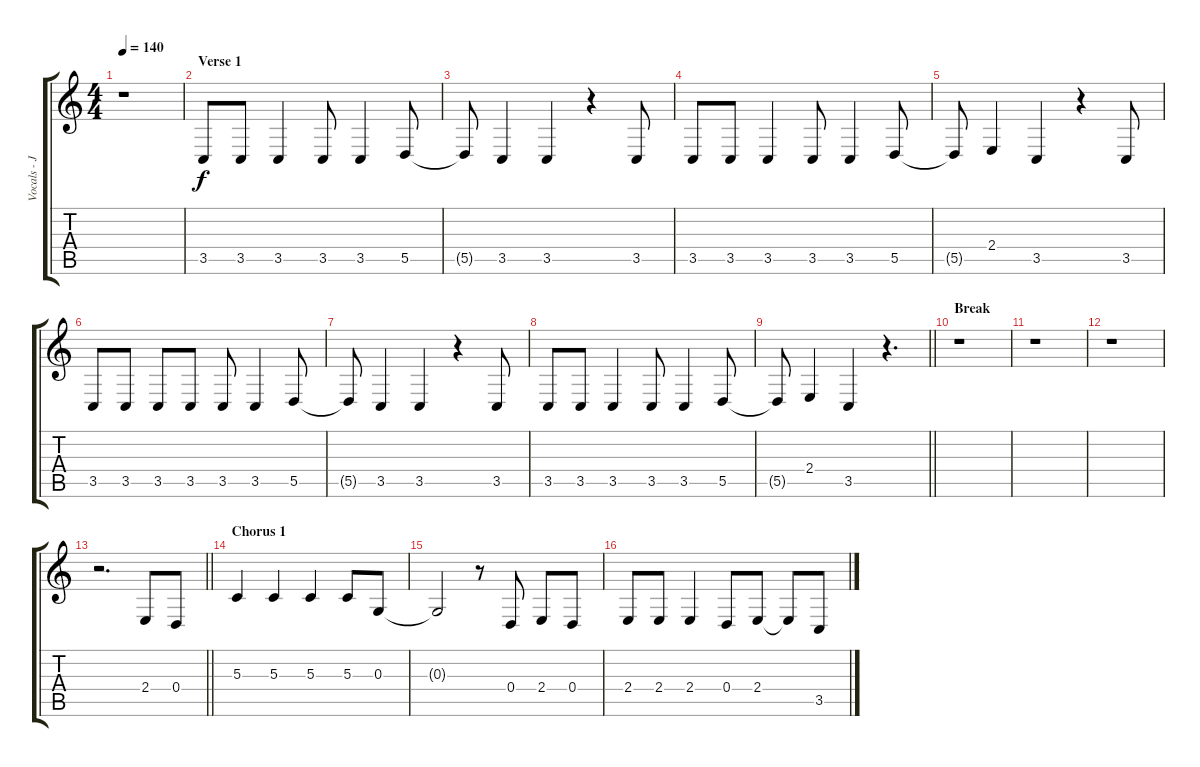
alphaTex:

\track ("Vocals - Jim Reid" "Vocals - J") {instrument lead2sawtooth}
\staff {score tabs}
\tuning (E4 B3 G3 D3 A2 E2) {hide}
\ts (4 4)
\tempo 140
\clef g2
\ks c
r.1{dy f instrument lead2sawtooth} |
\section ("" "Verse 1")
3.5.8 3.5.8 3.5.4 3.5.8 3.5.4 5.5.8 |
5.5{t}.8 3.5.4 3.5.4 r.4 3.5.8 |
3.5.8 3.5.8 3.5.4 3.5.8 3.5.4 5.5.8 |
5.5{t}.8 2.4.4 3.5.4 r.4 3.5.8 |
3.5.8 3.5.8 3.5.8 3.5.8 3.5.8 3.5.4 5.5.8 |
5.5{t}.8 3.5.4 3.5.4 r.4 3.5.8 |
3.5.8 3.5.8 3.5.4 3.5.8 3.5.4 5.5.8 |
\barLineRight lightlight
5.5{t}.8 2.4.4 3.5.4 r.4{d} |
\section ("" "Break")
r.1 |
r.1 |
r.1 |
\barLineRight lightlight
r.2{d} 2.4.8 0.4.8 |
\section ("" "Chorus 1")
5.3.4 5.3.4 5.3.4 5.3.8 0.3.8 |
0.3{t}.2 r.8 0.4.8 2.4.8 0.4.8 |
2.4.8 2.4.8 2.4.4 0.4.8 2.4.8 2.4{t}.8 3.5.8
